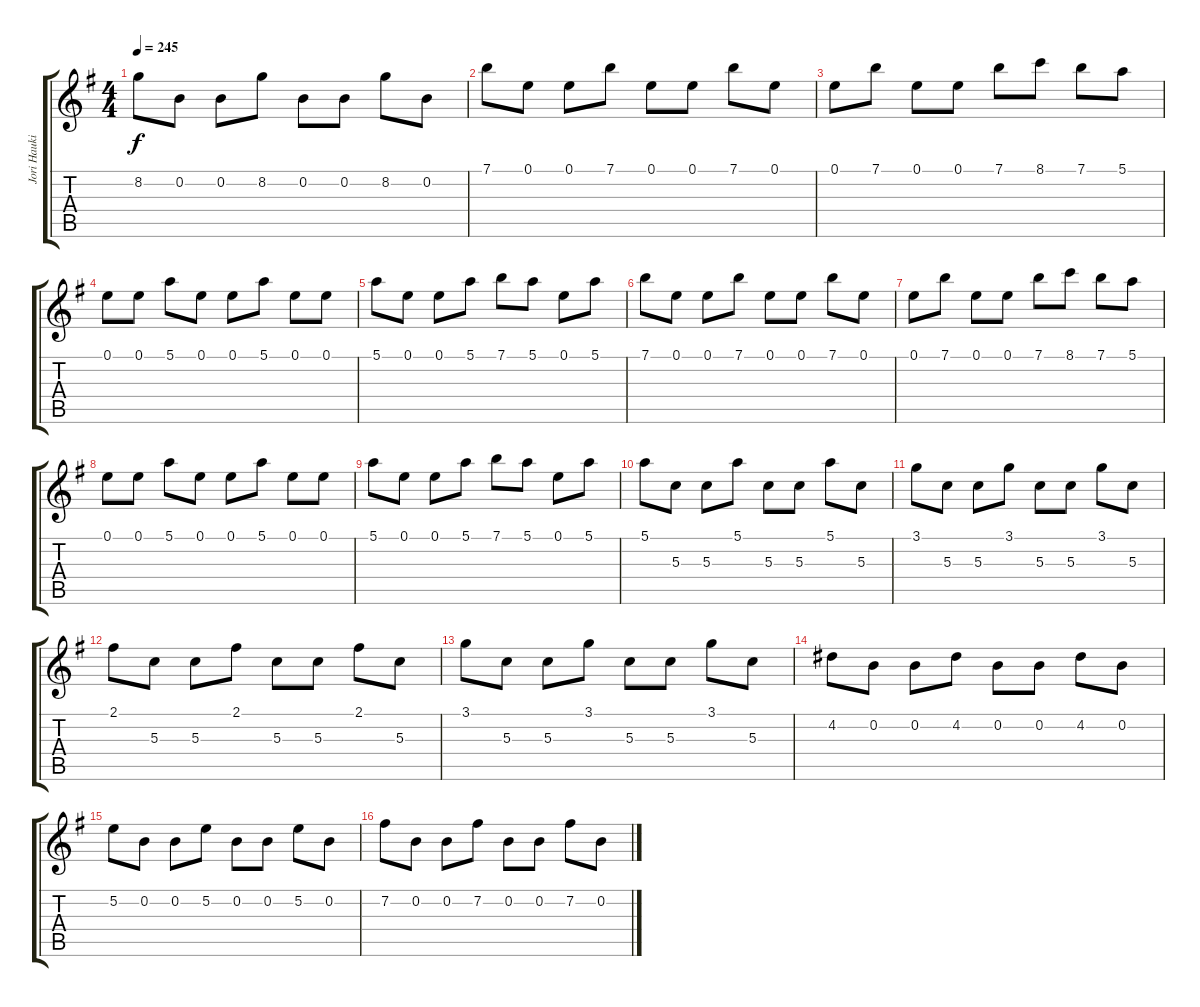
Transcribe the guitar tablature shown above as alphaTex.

\track ("Jori Haukio (lead guitar)" "Jori Hauki") {instrument overdrivenguitar}
\staff {score tabs}
\tuning (E4 B3 G3 D3 A2 E2) {hide}
\ts (4 4)
\tempo 245
\clef g2
\ks eminor
8.2.8{dy f} 0.2.8 0.2.8 8.2.8 0.2.8 0.2.8 8.2.8 0.2.8 |
7.1.8 0.1.8 0.1.8 7.1.8 0.1.8 0.1.8 7.1.8 0.1.8 |
0.1.8 7.1.8 0.1.8 0.1.8 7.1.8 8.1.8 7.1.8 5.1.8 |
0.1.8 0.1.8 5.1.8 0.1.8 0.1.8 5.1.8 0.1.8 0.1.8 |
5.1.8 0.1.8 0.1.8 5.1.8 7.1.8 5.1.8 0.1.8 5.1.8 |
7.1.8 0.1.8 0.1.8 7.1.8 0.1.8 0.1.8 7.1.8 0.1.8 |
0.1.8 7.1.8 0.1.8 0.1.8 7.1.8 8.1.8 7.1.8 5.1.8 |
0.1.8 0.1.8 5.1.8 0.1.8 0.1.8 5.1.8 0.1.8 0.1.8 |
5.1.8 0.1.8 0.1.8 5.1.8 7.1.8 5.1.8 0.1.8 5.1.8 |
5.1.8 5.3.8 5.3.8 5.1.8 5.3.8 5.3.8 5.1.8 5.3.8 |
3.1.8 5.3.8 5.3.8 3.1.8 5.3.8 5.3.8 3.1.8 5.3.8 |
2.1.8 5.3.8 5.3.8 2.1.8 5.3.8 5.3.8 2.1.8 5.3.8 |
3.1.8 5.3.8 5.3.8 3.1.8 5.3.8 5.3.8 3.1.8 5.3.8 |
4.2.8 0.2.8 0.2.8 4.2.8 0.2.8 0.2.8 4.2.8 0.2.8 |
5.2.8 0.2.8 0.2.8 5.2.8 0.2.8 0.2.8 5.2.8 0.2.8 |
7.2.8 0.2.8 0.2.8 7.2.8 0.2.8 0.2.8 7.2.8 0.2.8
